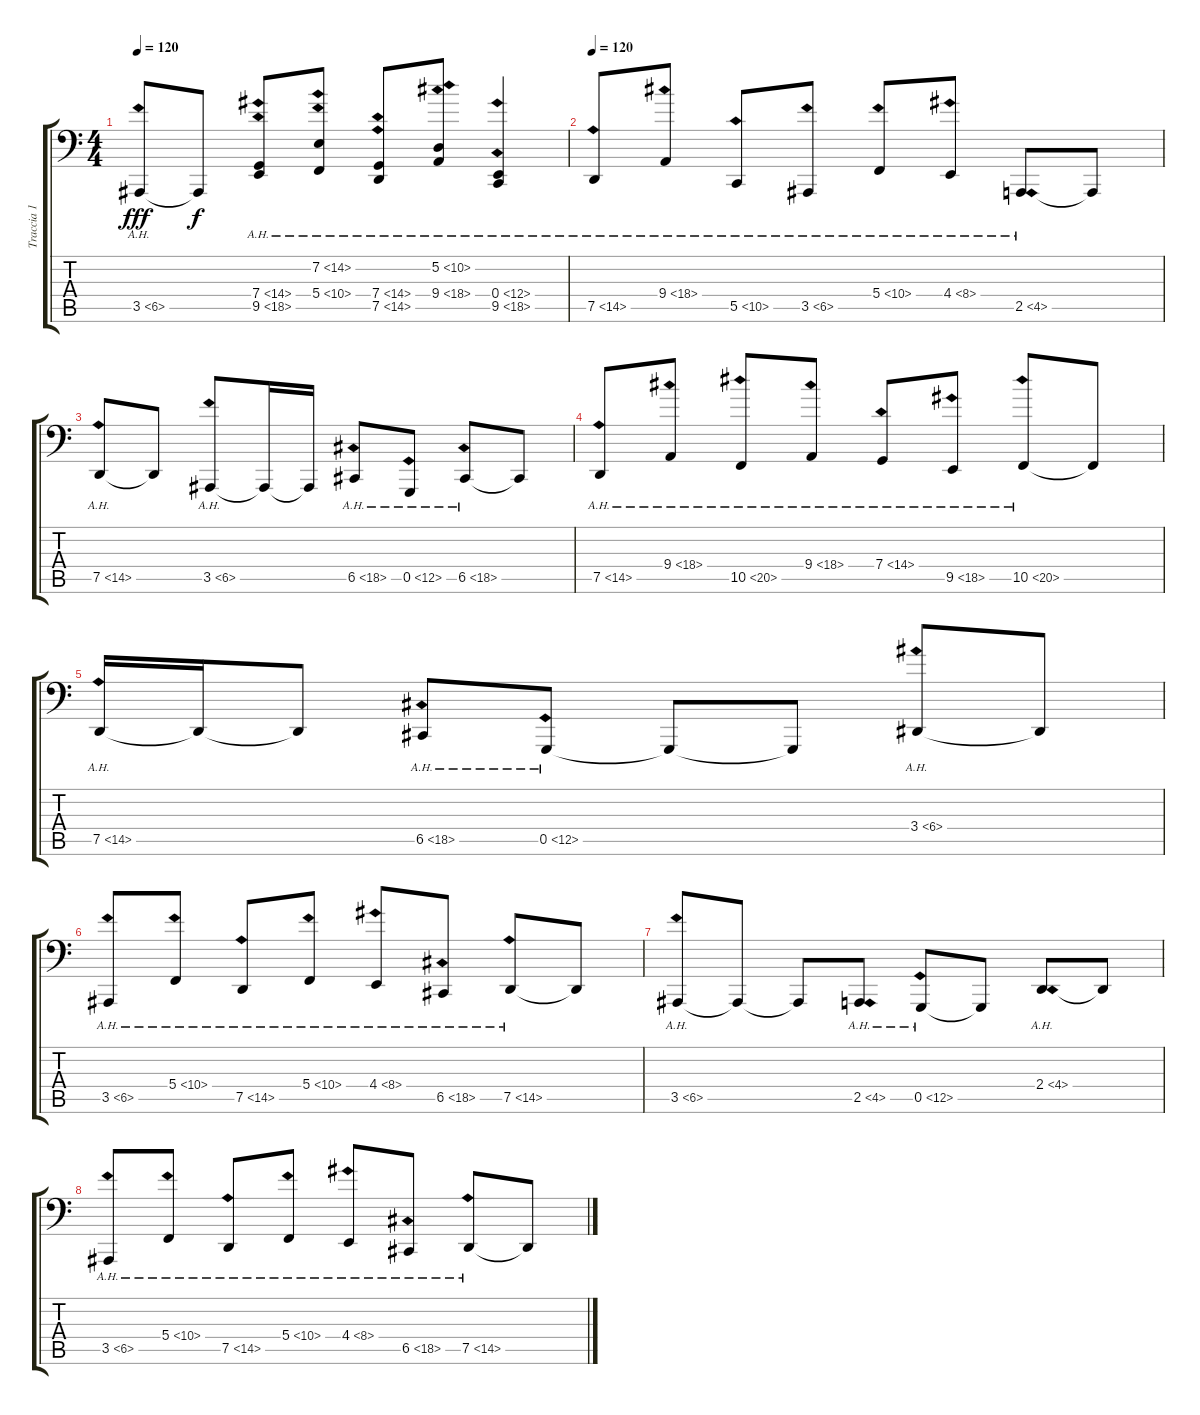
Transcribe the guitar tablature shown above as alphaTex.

\track ("Traccia 1" "Traccia 1") {instrument acousticgrandpiano}
\staff {score tabs}
\tuning (D3 A2 F2 C2 G1 D1) {hide}
\ts (4 4)
\tempo 120
\clef f4
\ks c
3.5{ah 3}.8{dy fff} 3.5{t}.8{dy f} (7.4{ah 7} 9.5{ah 9}).8 (7.2{ah 7} 5.4{ah 5}).8 (7.4{ah 7} 7.5{ah 7}).8 (5.2{ah 5} 9.4{ah 9}).8 (0.4{ah 12} 9.5{ah 9}).4 |
\tempo 120
7.5{ah 7}.8 9.4{ah 9}.8 5.5{ah 5}.8 3.5{ah 3}.8 5.4{ah 5}.8 4.4{ah 4}.8 2.5{ah 2}.8 2.5{t}.8 |
7.5{ah 7}.8 7.5{t}.8 3.5{ah 3}.8 3.5{t}.16 3.5{t}.16 6.5{ah 12}.8 0.5{ah 12}.8 6.5{ah 12}.8 6.5{t}.8 |
7.5{ah 7}.8 9.4{ah 9}.8 10.5{ah 10}.8 9.4{ah 9}.8 7.4{ah 7}.8 9.5{ah 9}.8 10.5{ah 10}.8 10.5{t}.8 |
7.5{ah 7}.16 7.5{t}.16 7.5{t}.8 6.5{ah 12}.8 0.5{ah 12}.8 0.5{t}.8 0.5{t}.8 3.4{ah 3}.8 3.4{t}.8 |
3.5{ah 3}.8 5.4{ah 5}.8 7.5{ah 7}.8 5.4{ah 5}.8 4.4{ah 4}.8 6.5{ah 12}.8 7.5{ah 7}.8 7.5{t}.8 |
3.5{ah 3}.8 3.5{t}.8 3.5{t}.8 2.5{ah 2}.8 0.5{ah 12}.8 0.5{t}.8 2.4{ah 2}.8 2.4{t}.8 |
3.5{ah 3}.8 5.4{ah 5}.8 7.5{ah 7}.8 5.4{ah 5}.8 4.4{ah 4}.8 6.5{ah 12}.8 7.5{ah 7}.8 7.5{t}.8
